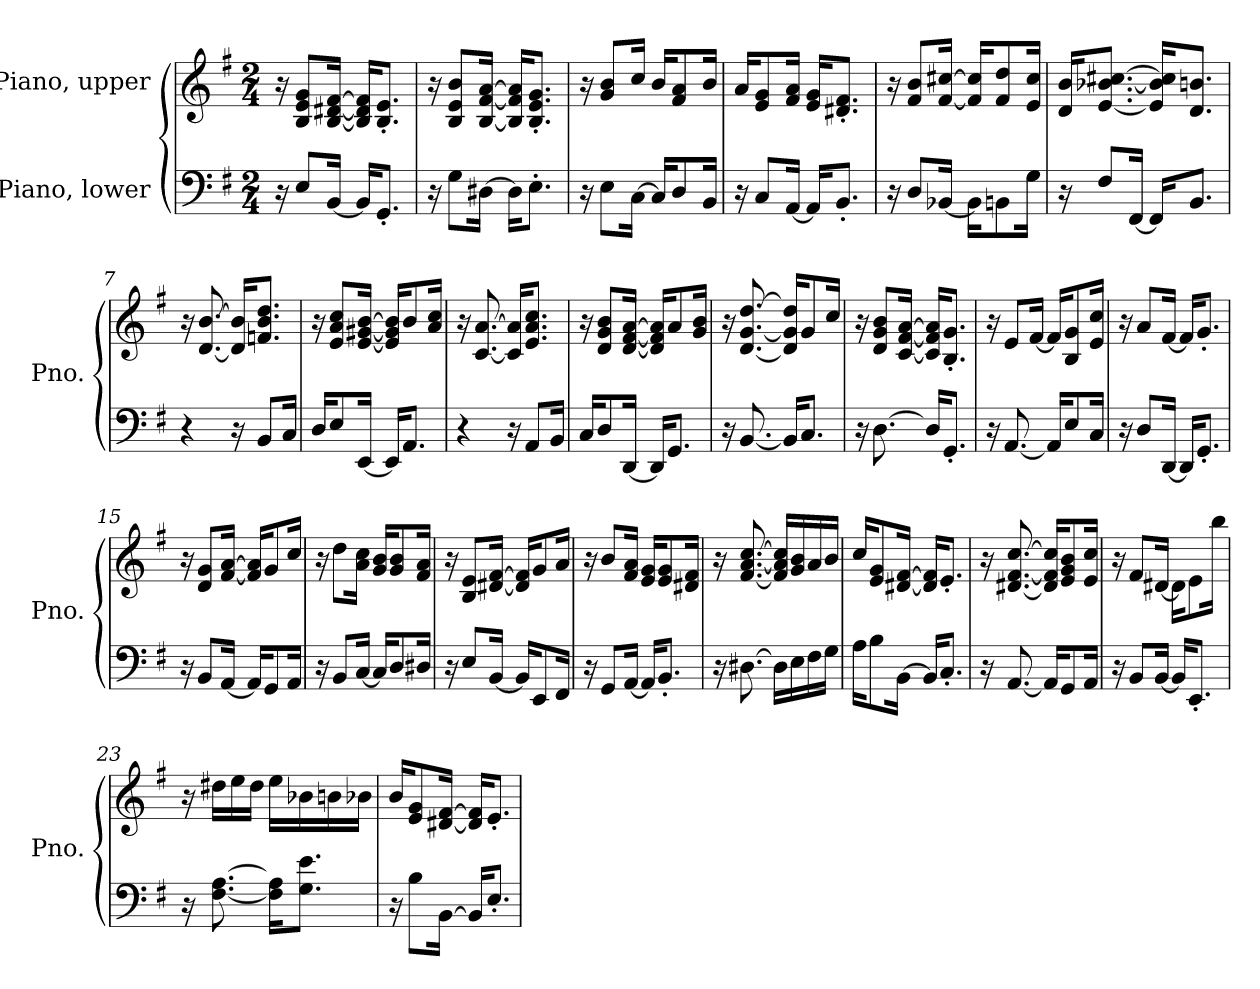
**kern	**kern
*part2	*part1
*staff2	*staff1
*I"Piano, lower	*I"Piano, upper
*I'Pno.	*I'Pno.
*clefF4	*clefG2
*k[f#]	*k[f#]
*M2/4	*M2/4
*MM52	*MM52
=1	=1
16r	16r
8E/L	8B/ 8e/ 8g/L
[16BB/Jk	[16B/ [16d#X/ [16f#/Jk
16BB/KL]	16B/] 16d#/] 16f#/]KL
8.GG'/J	8.B/' 8.e/'J
=2	=2
16r	16r
8G\L	8B/ 8e/ 8b/L
[16D#X\Jk	[16B/ [16f#/ [16a/Jk
16D#\KL]	16B/] 16f#/] 16a/]KL
8.E'\J	8.B/' 8.e/' 8.g/'J
=3	=3
16r	16r
8E\L	8g/ 8b/L
[16C\Jk	16cc/Jk
16C/KL]	16b/KL
8D/	8f#/ 8a/
16BB/Jk	16b/Jk
=4	=4
16r	16a/KL
8C/L	8e/ 8g/
[16AA/Jk	16f#/ 16a/Jk
16AA/KL]	16e/ 16g/KL
8.BB'/J	8.d#X/' 8.f#/'J
=5	=5
16r	16r
8D/L	8f#/ 8b/L
[16BB-X/Jk	[16f#/ [16cc#X/Jk
16BB-\KL]	16f#/] 16cc#/]KL
8BBn\	8f#/ 8dd/
16G\Jk	16e/ 16cc#/Jk
!!LO:LB:g=z
=6	=6
16r	16d/ 16b/KL
8F#/L	[8.e/ [8.b-X/ [8.cc#X/J
[16FF#/Jk	.
16FF#/KL]	16e/] 16b-/] 16cc#/]KL
8.BB/J	8.d/ 8.bn/J
=7	=7
4r	16r
.	[8.d/ [8.b/
16r	16d/] 16b/]KL
8BB/L	8.fn/ 8.b/ 8.dd/J
16C/Jk	.
=8	=8
16D/KL	16r
8E/	8e/ 8a/ 8cc/L
[16EE/Jk	[16e/ [16g#X/ [16b/Jk
16EE/KL]	16e/] 16g#/] 16b/]KL
8.AA/J	8b/
.	16a/ 16cc/Jk
=9	=9
4r	16r
.	[8.c/ [8.a/
16r	16c/] 16a/]KL
8AA/L	8.e/ 8.a/ 8.cc/J
16BB/Jk	.
=10	=10
16C/KL	16r
8D/	8d/ 8g/ 8b/L
[16DD/Jk	[16d/ [16f#/ [16a/Jk
16DD/KL]	16d/] 16f#/] 16a/]KL
8.GG/J	8a/
.	16g/ 16b/Jk
!!LO:LB:g=z
=11	=11
16r	16r
[8.BB/	[8.d/ [8.g/ [8.dd/
16BB/KL]	16d/] 16g/] 16dd/]KL
8.C/J	8g/
.	16cc/Jk
=12	=12
16r	16r
[8.D\	8d/ 8g/ 8b/L
.	[16c/ [16f#/ [16a/Jk
16D/KL]	16c/] 16f#/] 16a/]KL
8.GG'/J	8.B/' 8.g/'J
=13	=13
16r	16r
[8.AA/	8e/L
.	[16f#/Jk
16AA/KL]	16f#/KL]
8E/	8B/ 8g/
16C/Jk	16e/ 16cc/Jk
=14	=14
16r	16r
8D/L	8a/L
[16DD/Jk	[16f#/Jk
16DD/KL]	16f#/KL]
8.GG'/J	8.g'/J
=15	=15
16r	16r
8BB/L	8d/ 8g/L
[16AA/Jk	[16f#/ [16a/Jk
16AA/KL]	16f#/] 16a/]KL
8GG/	8g/
16AA/Jk	16cc/Jk
=16	=16
16r	16r
8BB/L	8dd\L
[16C/Jk	16a\ 16cc\Jk
16C/KL]	16g/ 16b/KL
8D/	8g/ 8b/
16D#X/Jk	16f#/ 16a/Jk
!!LO:LB:g=z
=17	=17
16r	16r
8E/L	8B/ 8e/L
[16BB/Jk	[16d#X/ [16f#/Jk
16BB/KL]	16d#/] 16f#/]KL
8EE/	8g/
16FF#/Jk	16a/Jk
=18	=18
16r	16r
8GG/L	8b/L
[16AA/Jk	16f#/ 16a/Jk
16AA/KL]	16e/ 16g/KL
8.BB'/J	8e/ 8g/
.	16d#X/ 16f#/Jk
=19	=19
16r	16r
[8.D#X\	[8.f#/ [8.a/ [8.cc/
16D#\LL]	16f#/] 16a/] 16cc/]LL
16E\	16g/ 16b/
16F#\	16a/
16G\JJ	16b/JJ
=20	=20
16A\KL	16cc/KL
8B\	8e/ 8g/
[16BB\Jk	[16d#X/ [16f#/Jk
16BB/KL]	16d#/] 16f#/]KL
8.C'/J	8.e'/J
=21	=21
16r	16r
[8.AA/	[8.d#X/ [8.f#/ [8.cc/
16AA/KL]	16d#/] 16f#/] 16cc/]KL
8GG/	8e/ 8g/ 8b/
16AA/Jk	16e/ 16cc/Jk
!!LO:LB:g=z
=22	=22
16r	16r
8BB/L	8f#/L
[16BB/Jk	[16d#X/Jk
16BB/KL]	16d#\KL]
8.EE'/J	8e\
.	16bb\Jk
=23	=23
16r	16r
[8.F#\ [8.A\	16dd#X\LL
.	16ee\
.	16dd#\JJ
16F#\] 16A\]KL	16ee\LL
8.G\ 8.e\J	16b-X\
.	16bn\
.	16b-X\JJ
=24	=24
16r	16b/KL
8B\L	8e/ 8g/
[16BB\Jk	[16d#X/ [16f#/Jk
16BB/KL]	16d#/] 16f#/]KL
8.E'/J	8.e'/J
=	=
*-	*-
